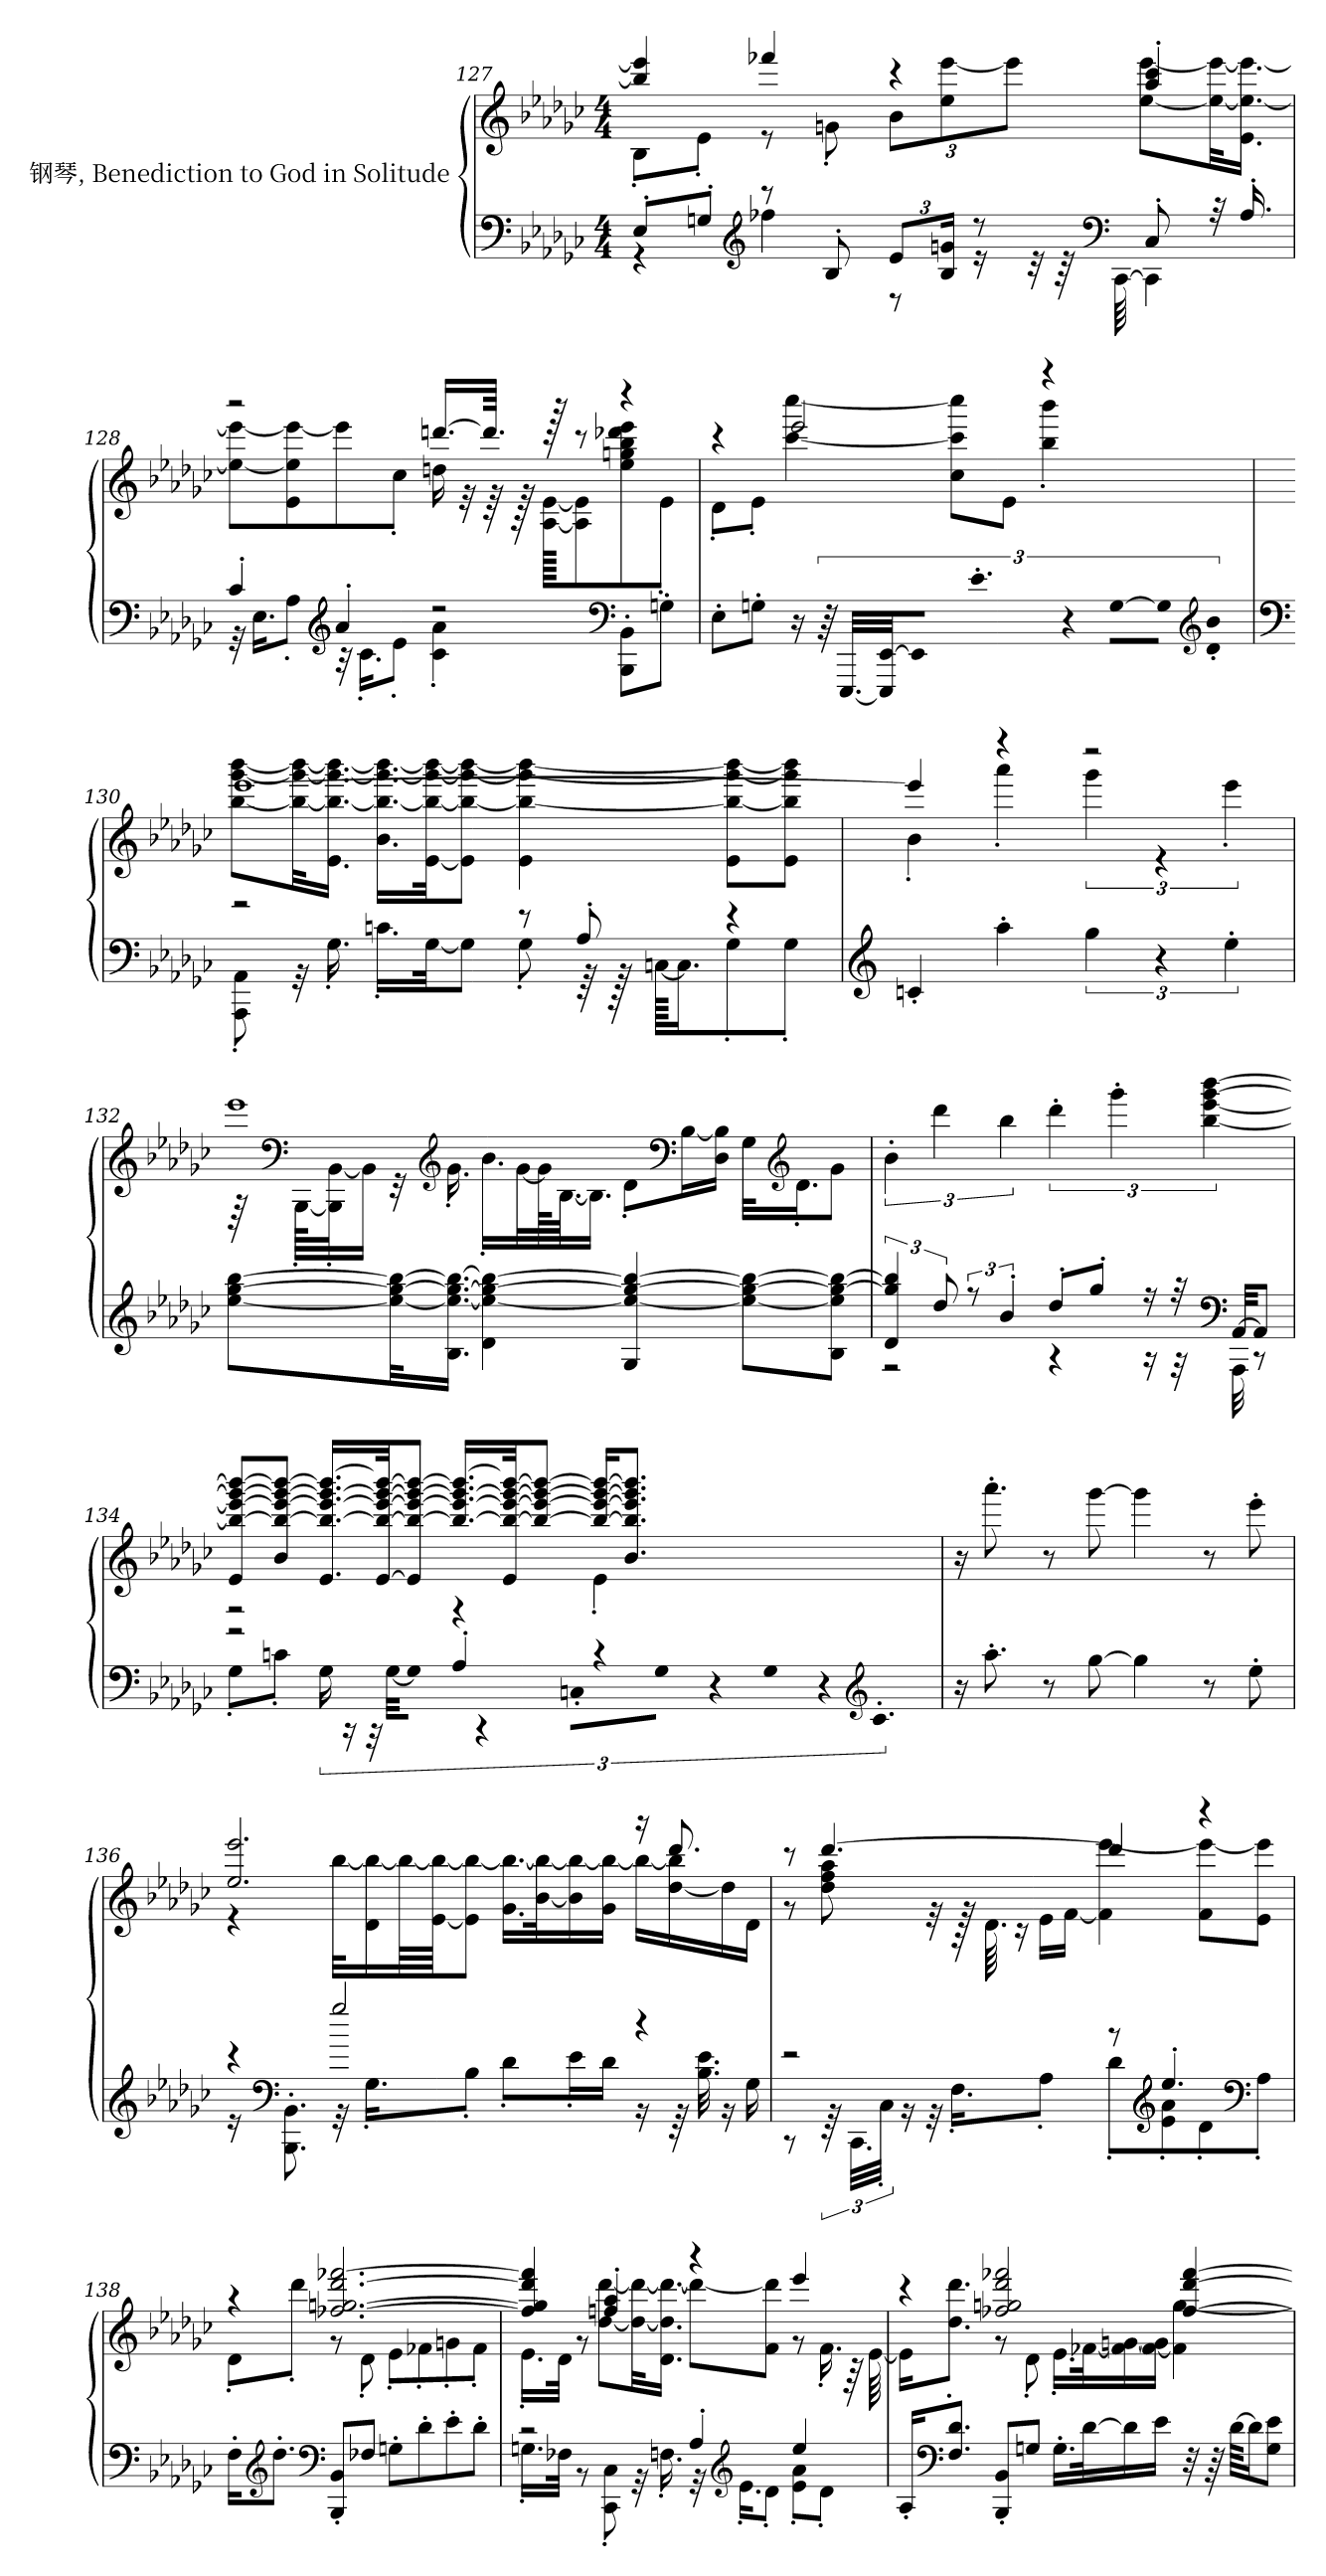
**kern	**kern
*part1	*part1
*staff2	*staff1
*I"钢琴, Benediction to God in Solitude	*
!!LO:PB:g=z
*clefF4	*clefG2
*k[b-e-a-d-g-c-]	*k[b-e-a-d-g-c-]
*M4/4	*M4/4
=127	=127
*^	*^
8E-'/L	4r	4bb-/] 4eee-/]	8B-'\L
8Gn'/J	.	.	8e-'\J
*clefG2	*	*	*
8r	4ff-X\	4fff-X/	8r
8B-'/	.	.	8gn'\
*Xbrackettup	*	*	*Xbrackettup
12e-/L	8r	4r	12b-\L
24B-/ 24gn/Jk	.	.	12ee-\ [12eee-\
8r	16r	.	.
.	.	.	12eee-\J]
.	32r	.	.
.	64r	.	.
*clefF4	*	*	*
.	[64CC-\	.	.
8C-'/	4CC-\]	4aa-/' 4ccc-/'	[8ee-\ [8eee-\L
32r	.	.	32ee-\_ 32eee-\_KL
16.A-'/	.	.	16.e-\ 16.ee-\_ 16.eee-\_JJ
!!LO:LB:g=z	!!
=128	=128	=128	=128
4c-'/	32r	2r	8ee-\_ 8eee-\_L
.	16.E-\KL	.	.
.	8A-'\J	.	8e-\ 8ee-\] 8eee-\_
*clefG2	*	*	*
4a-'/	32r	.	8eee-\]
.	16.c-'\KL	.	.
.	8e-'\J	.	8cc-'\J
2r	4c-\' 4a-\'	[16.dddn/LL	16ddn\
.	.	.	32r
.	.	64.ddd/JJkk]	64r
.	.	.	128r
.	.	128r	[128A-\ [128e-\KKKKL
.	.	8r	8A-\] 8e-\]
*clefF4	*	*	*
.	8BBB-\' 8BB-\'L	4r	8ee-\ 8ggn\ 8bb-\ 8ddd-X\ 8eee-\
.	8Gn'\J	.	8e-'\J
*v	*v	*	*
=129	=129	=129
8E-'\L	4r	8d-'\L
8Gn'\J	.	8e-'\J
16r	2eee-/	[4ccc-\ [4cccc-\
*brackettup	*	*
96r	.	.
[48.EEE-/LLL	.	.
48EEE-/] [48EE-/JJ	.	.
8EE-/J]	.	.
16.e-'\	.	8cc-\ 8ccc-\] 8cccc-\]L
64r	.	.
[64G\KKKL	.	.
8G\J]	.	8e-\J
*clefG2	*	*
4d-/' 4b-/'	4r	4bb-\' 4bbb-\'
!!LO:LB:g=z	!!
=130	=130	=130
*clefF4	*	*
*^	*	*
2r	8AAA-\' 8AA-\'	[1eee-	[8bb-\ [8ggg-\ [8bbb-\L
.	32r	.	32bb-\_ 32ggg-\_ 32bbb-\_KL
.	16.G-'\	.	16.e-\ 16.bb-\_ 16.ggg-\_ 16.bbb-\_JJ
.	16.cn'\LL	.	16.b-\ 16.bb-\_ 16.ggg-\_ 16.bbb-\_LL
.	[32G-\JK	.	[32e-\ 32bb-\_ 32ggg-\_ 32bbb-\_JK
.	8G-\J]	.	8e-\] 8bb-\_ 8ggg-\_ 8bbb-\_J
8r	8G-'\	.	4e-\ 4bb-\_ 4ggg-\_ 4bbb-\_
8A-'/	64r	.	.
.	128r	.	.
.	[128Cn\KKKLL	.	.
.	16.C\J]	.	.
4r	8G-'\	.	8e-\ 8bb-\_ 8ggg-\_ 8bbb-\_L
.	8G-'\J	.	8e-\ 8bb-\] 8ggg-\] 8bbb-\]J
*v	*v	*	*
=131	=131	=131
*clefG2	*	*
4cn'/	4eee-/]	4b-'\
4aa-'\	4r	4aaa-'\
*	*	*brackettup
6gg-\	2r	6ggg-\
6r	.	6r
6ee-'\	.	6eee-'\
!!LO:LB:g=z	!!
=132	=132	=132
[8ee-\ [8gg-\ [8bb-\L	1eee-	64r
*	*clefF4	*
.	.	[64BBB-'\KLLL
.	.	32BBB-\]' [32BB-\'J
.	.	16BB-\JJ]
32ee-\_ 32gg-\_ 32bb-\_KL	.	32r
*	*clefG2	*
16.B-\ 16.ee-\_ 16.gg-\_ 16.bb-\_JJ	.	16.g-'\
4d-\ 4ee-\_ 4gg-\_ 4bb-\_	.	16.b-'\LL
.	.	[32g-\L
.	.	128g-\KL]
.	.	[64.B-\JJ
.	.	16.B-\JJ]
4G-/ 4ee-/_ 4gg-/_ 4bb-/_	.	8d-'\L
*	*clefF4	*
.	.	[16B-\L
.	.	16D-\ 16B-\]JJ
8ee-\_ 8gg-\_ 8bb-\_L	.	32G-\KLL
*	*clefG2	*
.	.	16.d-'\J
8B-\ 8ee-\] 8gg-\_ 8bb-\_J	.	8g-\J
*	*v	*v
!!LO:LB:g=z
=133	=133
*^	*
6d-/ 6gg-/] 6bb-/]	2r	6b-'\
12dd-/	.	6ddd-\
12r	.	.
6b-'/	.	6bb-\
8dd-'/L	4r	6ddd-'\
8gg-'/J	.	.
.	.	6ggg-'\
16r	16r	.
32r	32r	.
.	.	[6bb-\ [6eee-\ [6ggg-\ [6bbb-\
*clefF4	*	*
[32AA-/KKL	32AAA-\	.
8AA-/J]	8r	.
=134	=134	=134
*	*	*^
2r	8G-'\L	8e-/ 8bb-/_ 8eee-/_ 8ggg-/_ 8bbb-/_L	2r
.	8cn'\J	8b-/ 8bb-/_ 8eee-/_ 8ggg-/_ 8bbb-/_J	.
.	24G-\	16.e-/ 16.bb-/_ 16.eee-/_ 16.ggg-/_ 16.bbb-/_LL	.
.	24r	.	.
.	48r	.	.
.	.	[32e-/ 32bb-/_ 32eee-/_ 32ggg-/_ 32bbb-/_JK	.
.	[48G-\KKL	.	.
.	8G-\J]	8e-/] 8bb-/_ 8eee-/_ 8ggg-/_ 8bbb-/_J	.
4A-'/	32r	16.bb-/_ 16.eee-/_ 16.ggg-/_ 16.bbb-/_LL	4r
.	16Cn'\LL	.	.
.	32G-\JJk	32e-/ 32bb-/_ 32eee-/_ 32ggg-/_ 32bbb-/_JK	.
.	16r	8bb-/_ 8eee-/_ 8ggg-/_ 8bbb-/_J	.
.	16G-\	.	.
4r	16r	16bb-/_ 16eee-/_ 16ggg-/_ 16bbb-/_KL	4e-'\
*clefG2	*	*	*
.	8.c'\	8.b-/ 8.bb-/] 8.eee-/] 8.ggg-/] 8.bbb-/]J	.
*v	*v	*	*
*	*v	*v
=135	=135
16r	16r
8.aa-'\	8.aaa-'\
8r	8r
[8gg-\	[8ggg-\
4gg-\]	4ggg-\]
8r	8r
8ee-'\	8eee-'\
!!LO:LB:g=z
=136	=136
*^	*^
4r	16r	2.ee-/ 2.eee-/	4r
*clefF4	*	*	*
.	8.BBB-\' 8.BB-\'	.	.
2gg-/	32r	.	[32bb-\KLL
.	16.G-'\KL	.	16d-\ 16bb-\_
.	.	.	64bb-\LL_
.	.	.	[64e-\ 64bb-\_JJJ
.	8B-'\J	.	8e-\] 8bb-\_J
.	8d-'\L	.	16.g-\ 16.bb-\_LL
.	.	.	[32b-\ 32bb-\_K
.	16e-'\L	.	16b-\] 16bb-\_
.	16d-\JJ	.	16g-\ 16bb-\_JJ
4r	16r	16r	16bb-\LL_
.	64r	8.ddd-/	[16dd-\ 16bb-\]
.	32.B-\ 32.e-\	.	.
.	16r	.	16dd-\]
.	16G-\	.	16d-\JJ
!!LO:PB:g=z	!!
=137	=137	=137	=137
2r	8r	8r	8r
.	96r	[4.ddd-/	8dd-\ 8ff\ 8aa-\
.	48.CC-\LLL	.	.
.	48C-'\JJJ	.	.
.	16r	.	.
.	32r	.	32r
.	16.F'\KL	.	128r
.	.	.	64.d-\
.	.	.	16r
.	8A-'\J	.	16e-\LL
.	.	.	[16f\JJ
8r	8d-'\L	4ddd-/]	4f\] [4eee-\
*clefG2	*	*	*
4.ee-'/	8e-\' 8a-\'	.	.
.	8d-'\	4r	8f\ 8eee-\_L
*clefF4	*	*	*
.	8A-'\J	.	8e-\ 8eee-\]J
*v	*v	*	*
=138	=138	=138
16F'\KL	4r	8d-'\L
*clefG2	*	*
8.dd-'\J	.	.
.	.	8ddd-'\J
*clefF4	*	*
8BBB-/' 8BB-/'L	[2.ff-X/ [2.ggn/ [2.ddd-/ [2.fff-X/	8r
8F-X/J	.	8d-'\
8Gn'\L	.	8e-'\L
8d-'\	.	8f-X'\
8e-'\	.	8gn'\
8d-'\J	.	8f-'\J
!!LO:LB:g=z	!!
=139	=139	=139
*^	*	*
2r	16.Gn'\LL	4ff-/] 4gg/] 4ddd-/] 4fff-/]	16.e-'\LL
.	32F-X\JJk	.	32d-\JJk
.	8r	.	8r
.	8CC-\' 8C-\'	4ffn/' 4aa-/'	[8dd-\ [8ddd-\L
.	32r	.	32dd-\_ 32ddd-\_KL
.	16.Fn'\	.	16.d-\ 16.dd-\] 16.ddd-\_JJ
4A-'/	32r	4r	8ddd-\L_
*clefG2	*	*	*
.	16.e-'\KL	.	.
.	8d-'\J	.	8f\ 8ddd-\]J
4ee-/	8e-\' 8a-\'L	4eee-/	8r
.	8d-'\J	.	16.f'\
.	.	.	64r
.	.	.	[64e-\
*v	*v	*	*
=140	=140	=140
16A-'/KL	4r	16e-\KL]
*clefF4	*	*
8.F/ 8.d-/J	.	8.dd-\' 8.ddd-\'J
8BBB-/' 8BB-/'L	2ff-X/ 2ggn/ 2ddd-/ 2fff-X/	8r
8Gn/J	.	8d-'\
16.G'\LL	.	16.e-'\LL
[32d-\K	.	[32f-X\K
16d-\]	.	16f-\] [16gn\
16e-\JJ	.	[16f-\ 16g\]JJ
32r	[4ff-/ [4ddd-/ [4fff-/	4f-\] [4gg\
64r	.	.
[64d-\KKLL	.	.
16d-\J]	.	.
8G\ 8e-\J	.	.
*	*v	*v
=	=
*-	*-
